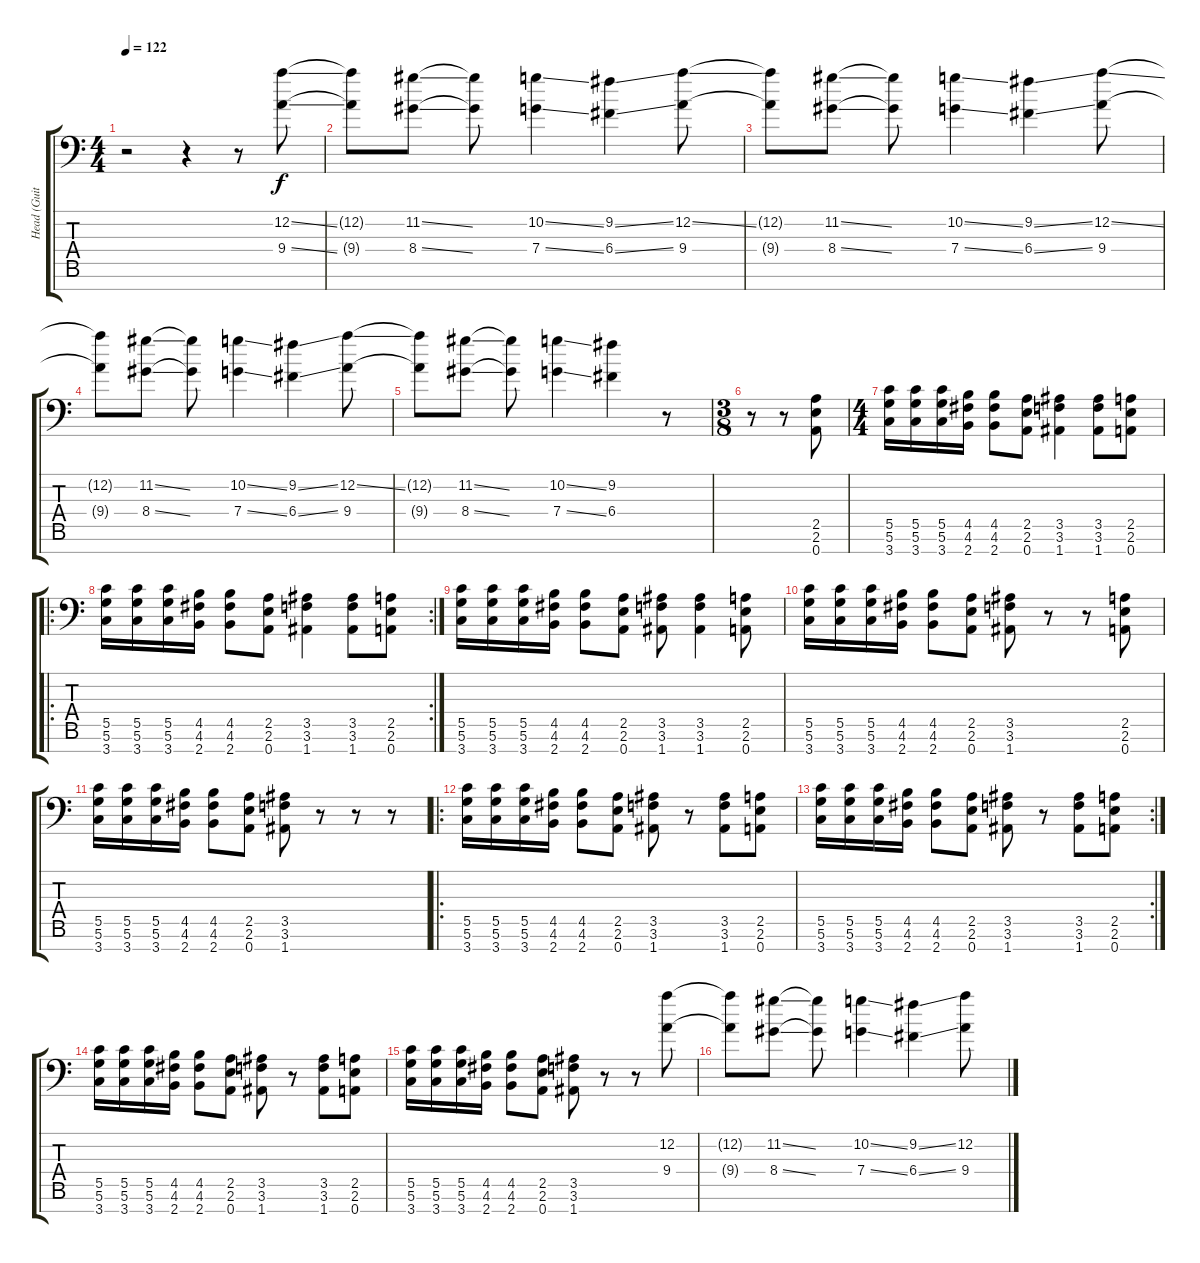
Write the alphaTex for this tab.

\track ("Head (Guitar 2)" "Head (Guit") {instrument overdrivenguitar}
\staff {score tabs}
\tuning (D4 A3 F3 C3 G2 D2 A1) {hide}
\ts (4 4)
\tempo 122
\clef f4
\ks c
r.2{dy f} r.4 r.8 (12.2{ss} 9.4{ss}).8{volume 10} |
(12.2{t} 9.4{t}).8 (11.2{ss} 8.4{ss}).8 (11.2{t} 8.4{t}).8 (10.2{ss} 7.4{ss}).4 (9.2{ss} 6.4{ss}).4 (12.2{ss} 9.4).8 |
(12.2{t} 9.4{t}).8 (11.2{ss} 8.4{ss}).8 (11.2{t} 8.4{t}).8 (10.2{ss} 7.4{ss}).4 (9.2{ss} 6.4{ss}).4 (12.2{ss} 9.4).8 |
(12.2{t} 9.4{t}).8 (11.2{ss} 8.4{ss}).8 (11.2{t} 8.4{t}).8 (10.2{ss} 7.4{ss}).4 (9.2{ss} 6.4{ss}).4 (12.2{ss} 9.4).8 |
(12.2{t} 9.4{t}).8 (11.2{ss} 8.4{ss}).8 (11.2{t} 8.4{t}).8 (10.2{ss} 7.4{ss}).4 (9.2 6.4).4 r.8 |
\ts (3 8)
r.8 r.8 (2.5 2.6 0.7).8{volume 13} |
\ts (4 4)
(5.5 5.6 3.7).16 (5.5 5.6 3.7).16 (5.5 5.6 3.7).16 (4.5 4.6 2.7).16 (4.5 4.6 2.7).8 (2.5 2.6 0.7).8 (3.5 3.6 1.7).4 (3.5 3.6 1.7).8 (2.5 2.6 0.7).8 |
\ro
\rc 2
(5.5 5.6 3.7).16 (5.5 5.6 3.7).16 (5.5 5.6 3.7).16 (4.5 4.6 2.7).16 (4.5 4.6 2.7).8 (2.5 2.6 0.7).8 (3.5 3.6 1.7).4 (3.5 3.6 1.7).8 (2.5 2.6 0.7).8 |
(5.5 5.6 3.7).16 (5.5 5.6 3.7).16 (5.5 5.6 3.7).16 (4.5 4.6 2.7).16 (4.5 4.6 2.7).8 (2.5 2.6 0.7).8 (3.5 3.6 1.7).8 (3.5 3.6 1.7).4 (2.5 2.6 0.7).8 |
(5.5 5.6 3.7).16 (5.5 5.6 3.7).16 (5.5 5.6 3.7).16 (4.5 4.6 2.7).16 (4.5 4.6 2.7).8 (2.5 2.6 0.7).8 (3.5 3.6 1.7).8 r.8 r.8 (2.5 2.6 0.7).8 |
(5.5 5.6 3.7).16 (5.5 5.6 3.7).16 (5.5 5.6 3.7).16 (4.5 4.6 2.7).16 (4.5 4.6 2.7).8 (2.5 2.6 0.7).8 (3.5 3.6 1.7).8 r.8 r.8 r.8 |
\ro
(5.5 5.6 3.7).16 (5.5 5.6 3.7).16 (5.5 5.6 3.7).16 (4.5 4.6 2.7).16 (4.5 4.6 2.7).8 (2.5 2.6 0.7).8 (3.5 3.6 1.7).8 r.8 (3.5 3.6 1.7).8 (2.5 2.6 0.7).8 |
\rc 2
(5.5 5.6 3.7).16 (5.5 5.6 3.7).16 (5.5 5.6 3.7).16 (4.5 4.6 2.7).16 (4.5 4.6 2.7).8 (2.5 2.6 0.7).8 (3.5 3.6 1.7).8 r.8 (3.5 3.6 1.7).8 (2.5 2.6 0.7).8 |
(5.5 5.6 3.7).16 (5.5 5.6 3.7).16 (5.5 5.6 3.7).16 (4.5 4.6 2.7).16 (4.5 4.6 2.7).8 (2.5 2.6 0.7).8 (3.5 3.6 1.7).8 r.8 (3.5 3.6 1.7).8 (2.5 2.6 0.7).8 |
(5.5 5.6 3.7).16 (5.5 5.6 3.7).16 (5.5 5.6 3.7).16 (4.5 4.6 2.7).16 (4.5 4.6 2.7).8 (2.5 2.6 0.7).8 (3.5 3.6 1.7).8 r.8 r.8 (12.2 9.4).8{volume 11} |
(12.2{t} 9.4{t}).8 (11.2{ss} 8.4{ss}).8 (11.2{t} 8.4{t}).8 (10.2{ss} 7.4{ss}).4 (9.2{ss} 6.4{ss}).4 (12.2{ss} 9.4).8
